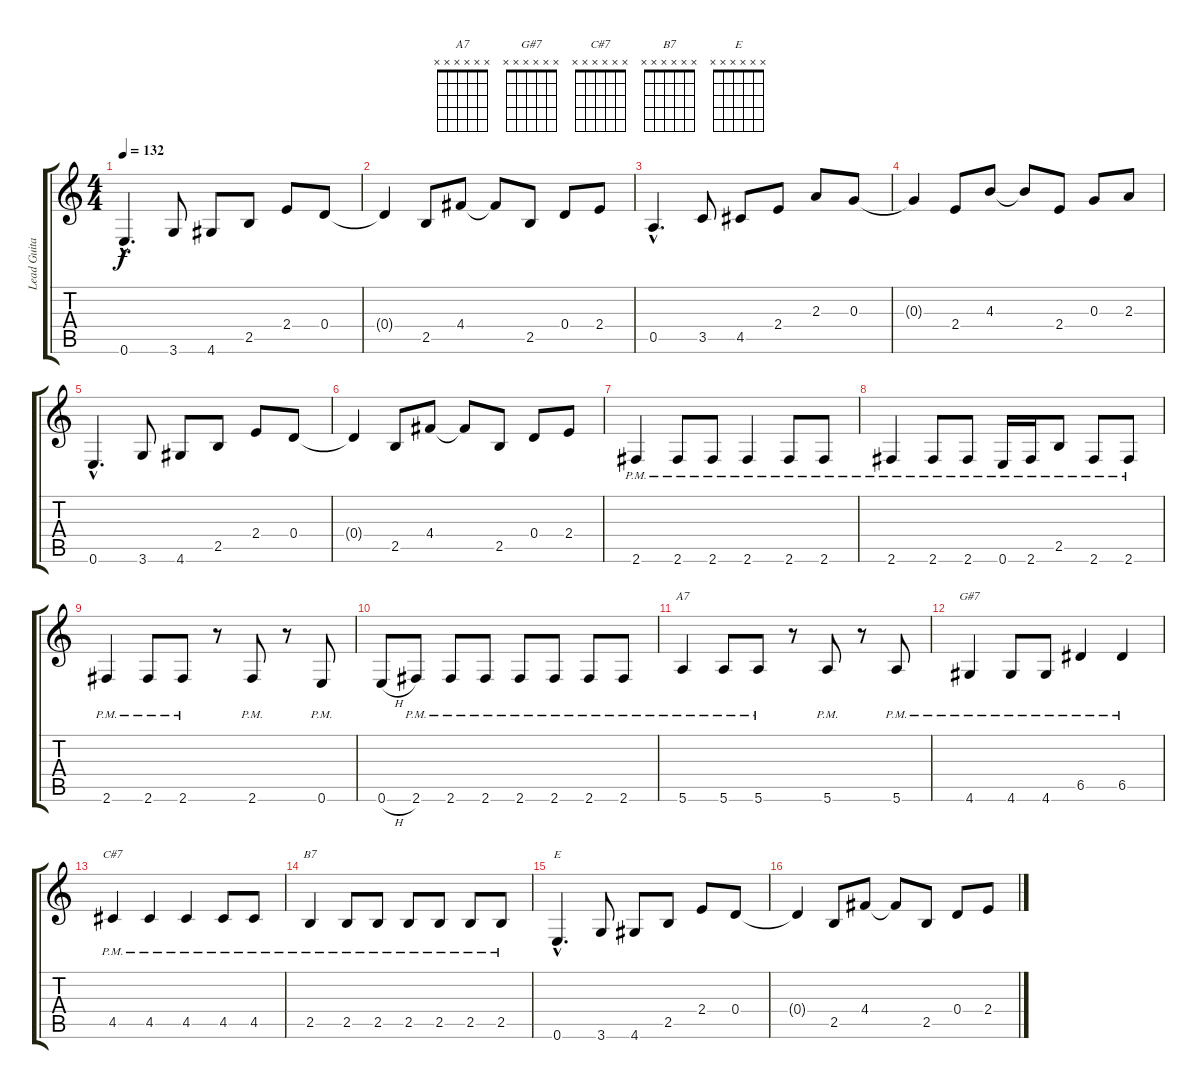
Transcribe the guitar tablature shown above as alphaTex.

\track ("Lead Guitar" "Lead Guita") {instrument overdrivenguitar}
\staff {score tabs}
\tuning (E4 B3 G3 D3 A2 E2) {hide}
\chord ("A7" x x x x x x)
\chord ("G#7" x x x x x x)
\chord ("C#7" x x x x x x)
\chord ("B7" x x x x x x)
\chord ("E" x x x x x x)
\ts (4 4)
\tempo 132
\clef g2
\ks c
0.6{hac}.4{d dy f} 3.6.8 4.6.8 2.5.8 2.4.8 0.4.8 |
0.4{t}.4 2.5.8 4.4.8 4.4{t}.8 2.5.8 0.4.8 2.4.8 |
0.5{hac}.4{d} 3.5.8 4.5.8 2.4.8 2.3.8 0.3.8 |
0.3{t}.4 2.4.8 4.3.8 4.3{t}.8 2.4.8 0.3.8 2.3.8 |
0.6{hac}.4{d} 3.6.8 4.6.8 2.5.8 2.4.8 0.4.8 |
0.4{t}.4 2.5.8 4.4.8 4.4{t}.8 2.5.8 0.4.8 2.4.8 |
2.6{pm}.4 2.6{pm}.8 2.6{pm}.8 2.6{pm}.4 2.6{pm}.8 2.6{pm}.8 |
2.6{pm}.4 2.6{pm}.8 2.6{pm}.8 0.6{pm}.16 2.6{pm}.16 2.5{pm}.8 2.6{pm}.8 2.6{pm}.8 |
2.6{pm}.4 2.6{pm}.8 2.6{pm}.8 r.8 2.6{pm}.8 r.8 0.6{pm}.8 |
0.6{h}.8 2.6{pm}.8 2.6{pm}.8 2.6{pm}.8 2.6{pm}.8 2.6{pm}.8 2.6{pm}.8 2.6{pm}.8 |
5.6{pm}.4{ch "A7"} 5.6{pm}.8 5.6{pm}.8 r.8 5.6{pm}.8 r.8 5.6{pm}.8 |
4.6{pm}.4{ch "G#7"} 4.6{pm}.8 4.6{pm}.8 6.5{pm}.4 6.5{pm}.4 |
4.5{pm}.4{ch "C#7"} 4.5{pm}.4 4.5{pm}.4 4.5{pm}.8 4.5{pm}.8 |
2.5{pm}.4{ch "B7"} 2.5{pm}.8 2.5{pm}.8 2.5{pm}.8 2.5{pm}.8 2.5{pm}.8 2.5{pm}.8 |
0.6{hac}.4{d ch "E"} 3.6.8 4.6.8 2.5.8 2.4.8 0.4.8 |
0.4{t}.4 2.5.8 4.4.8 4.4{t}.8 2.5.8 0.4.8 2.4.8
